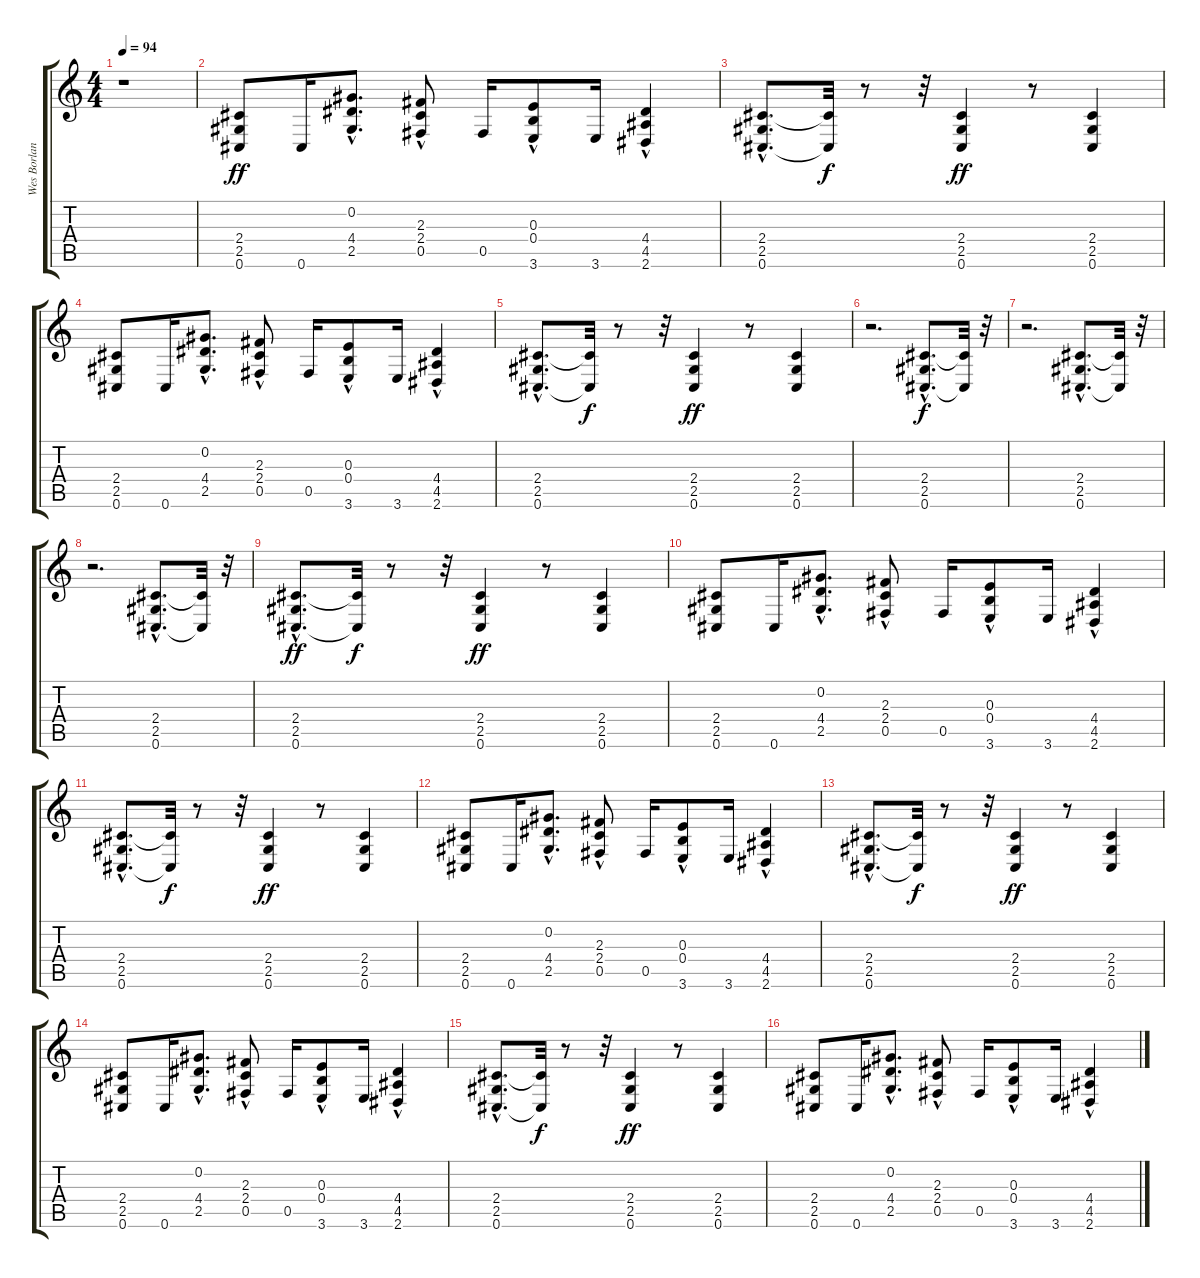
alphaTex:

\track ("Wes Borland 2" "Wes Borlan") {instrument distortionguitar}
\staff {score tabs}
\tuning (Db4 Ab3 E3 B2 Gb2 Db2) {hide}
\ts (4 4)
\tempo 94
\clef g2
\ks c
r.1{dy ff} |
(2.4 2.5 0.6).8 0.6.16 (0.2 4.4 2.5{hac}).8{d} (2.3 2.4{hac} 0.5{hac}).8 0.5.16 (0.3{hac} 0.4 3.6).8 3.6.16 (4.4 4.5 2.6{hac}).4 |
(2.4{hac} 2.5{hac} 0.6{hac}).8{d} (2.4{t} 0.6{t}).32{dy f} r.8 r.32 (2.4 2.5 0.6).4{dy ff} r.8 (2.4 2.5 0.6).4 |
(2.4 2.5 0.6).8 0.6.16 (0.2 4.4 2.5{hac}).8{d} (2.3 2.4{hac} 0.5{hac}).8 0.5.16 (0.3{hac} 0.4 3.6).8 3.6.16 (4.4 4.5 2.6{hac}).4 |
(2.4{hac} 2.5{hac} 0.6{hac}).8{d} (2.4{t} 0.6{t}).32{dy f} r.8 r.32 (2.4 2.5 0.6).4{dy ff} r.8 (2.4 2.5 0.6).4 |
r.2{d} (2.4{hac} 2.5{hac} 0.6{hac}).8{d dy f} (2.4{t} 0.6{t}).32 r.32 |
r.2{d} (2.4{hac} 2.5{hac} 0.6{hac}).8{d} (2.4{t} 0.6{t}).32 r.32 |
r.2{d} (2.4{hac} 2.5{hac} 0.6{hac}).8{d} (2.4{t} 0.6{t}).32 r.32 |
(2.4{hac} 2.5{hac} 0.6{hac}).8{d dy ff} (2.4{t} 0.6{t}).32{dy f} r.8 r.32 (2.4 2.5 0.6).4{dy ff} r.8 (2.4 2.5 0.6).4 |
(2.4 2.5 0.6).8 0.6.16 (0.2 4.4 2.5{hac}).8{d} (2.3 2.4{hac} 0.5{hac}).8 0.5.16 (0.3{hac} 0.4 3.6).8 3.6.16 (4.4 4.5 2.6{hac}).4 |
(2.4{hac} 2.5{hac} 0.6{hac}).8{d} (2.4{t} 0.6{t}).32{dy f} r.8 r.32 (2.4 2.5 0.6).4{dy ff} r.8 (2.4 2.5 0.6).4 |
(2.4 2.5 0.6).8 0.6.16 (0.2 4.4 2.5{hac}).8{d} (2.3 2.4{hac} 0.5{hac}).8 0.5.16 (0.3{hac} 0.4 3.6).8 3.6.16 (4.4 4.5 2.6{hac}).4 |
(2.4{hac} 2.5{hac} 0.6{hac}).8{d} (2.4{t} 0.6{t}).32{dy f} r.8 r.32 (2.4 2.5 0.6).4{dy ff} r.8 (2.4 2.5 0.6).4 |
(2.4 2.5 0.6).8 0.6.16 (0.2 4.4 2.5{hac}).8{d} (2.3 2.4{hac} 0.5{hac}).8 0.5.16 (0.3{hac} 0.4 3.6).8 3.6.16 (4.4 4.5 2.6{hac}).4 |
(2.4{hac} 2.5{hac} 0.6{hac}).8{d} (2.4{t} 0.6{t}).32{dy f} r.8 r.32 (2.4 2.5 0.6).4{dy ff} r.8 (2.4 2.5 0.6).4 |
(2.4 2.5 0.6).8 0.6.16 (0.2 4.4 2.5{hac}).8{d} (2.3 2.4{hac} 0.5{hac}).8 0.5.16 (0.3{hac} 0.4 3.6).8 3.6.16 (4.4 4.5 2.6{hac}).4
